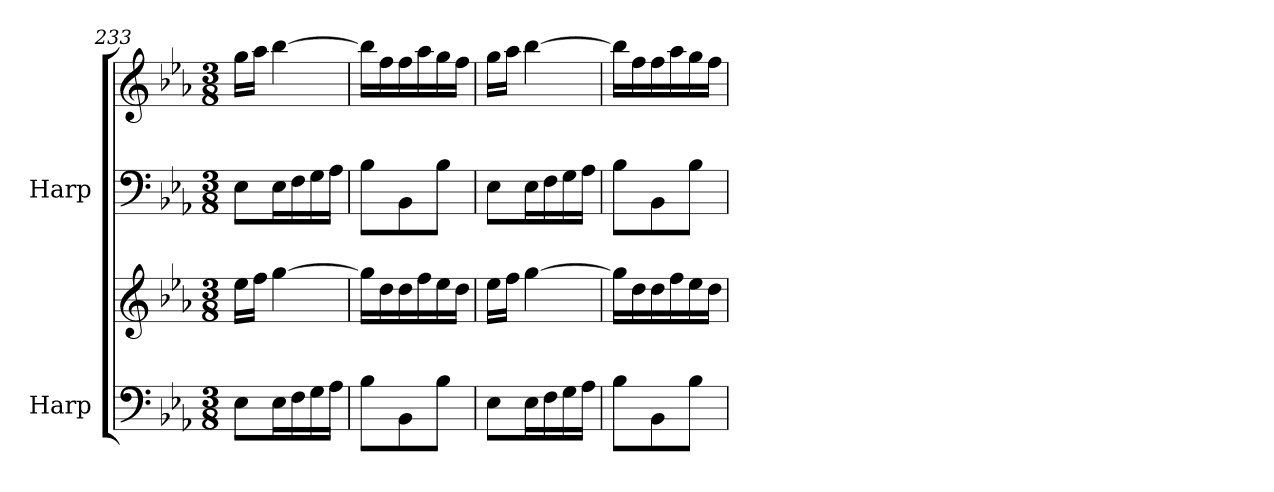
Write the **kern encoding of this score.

**kern	**kern	**kern	**kern
*part2	*part2	*part1	*part1
*staff4	*staff3	*staff2	*staff1
*I"Harp	*	*I"Harp	*
*I'Hp	*	*I'Hp	*
*clefF4	*clefG2	*clefF4	*clefG2
*k[b-e-a-]	*k[b-e-a-]	*k[b-e-a-]	*k[b-e-a-]
*M3/8	*M3/8	*M3/8	*M3/8
=233	=233	=233	=233
8E-\L	16ee-\LL	8E-\L	16gg\LL
.	16ff\JJ	.	16aa-\JJ
16E-\L	[4gg\	16E-\L	[4bb-\
16F\	.	16F\	.
16G\	.	16G\	.
16A-\JJ	.	16A-\JJ	.
=234	=234	=234	=234
8B-\L	16gg\LL]	8B-\L	16bb-\LL]
.	16dd\	.	16ff\
8BB-\	16dd\	8BB-\	16ff\
.	16ff\	.	16aa-\
8B-\J	16ee-\	8B-\J	16gg\
.	16dd\JJ	.	16ff\JJ
=235	=235	=235	=235
8E-\L	16ee-\LL	8E-\L	16gg\LL
.	16ff\JJ	.	16aa-\JJ
16E-\L	[4gg\	16E-\L	[4bb-\
16F\	.	16F\	.
16G\	.	16G\	.
16A-\JJ	.	16A-\JJ	.
=236	=236	=236	=236
8B-\L	16gg\LL]	8B-\L	16bb-\LL]
.	16dd\	.	16ff\
8BB-\	16dd\	8BB-\	16ff\
.	16ff\	.	16aa-\
8B-\J	16ee-\	8B-\J	16gg\
.	16dd\JJ	.	16ff\JJ
=	=	=	=
*-	*-	*-	*-
